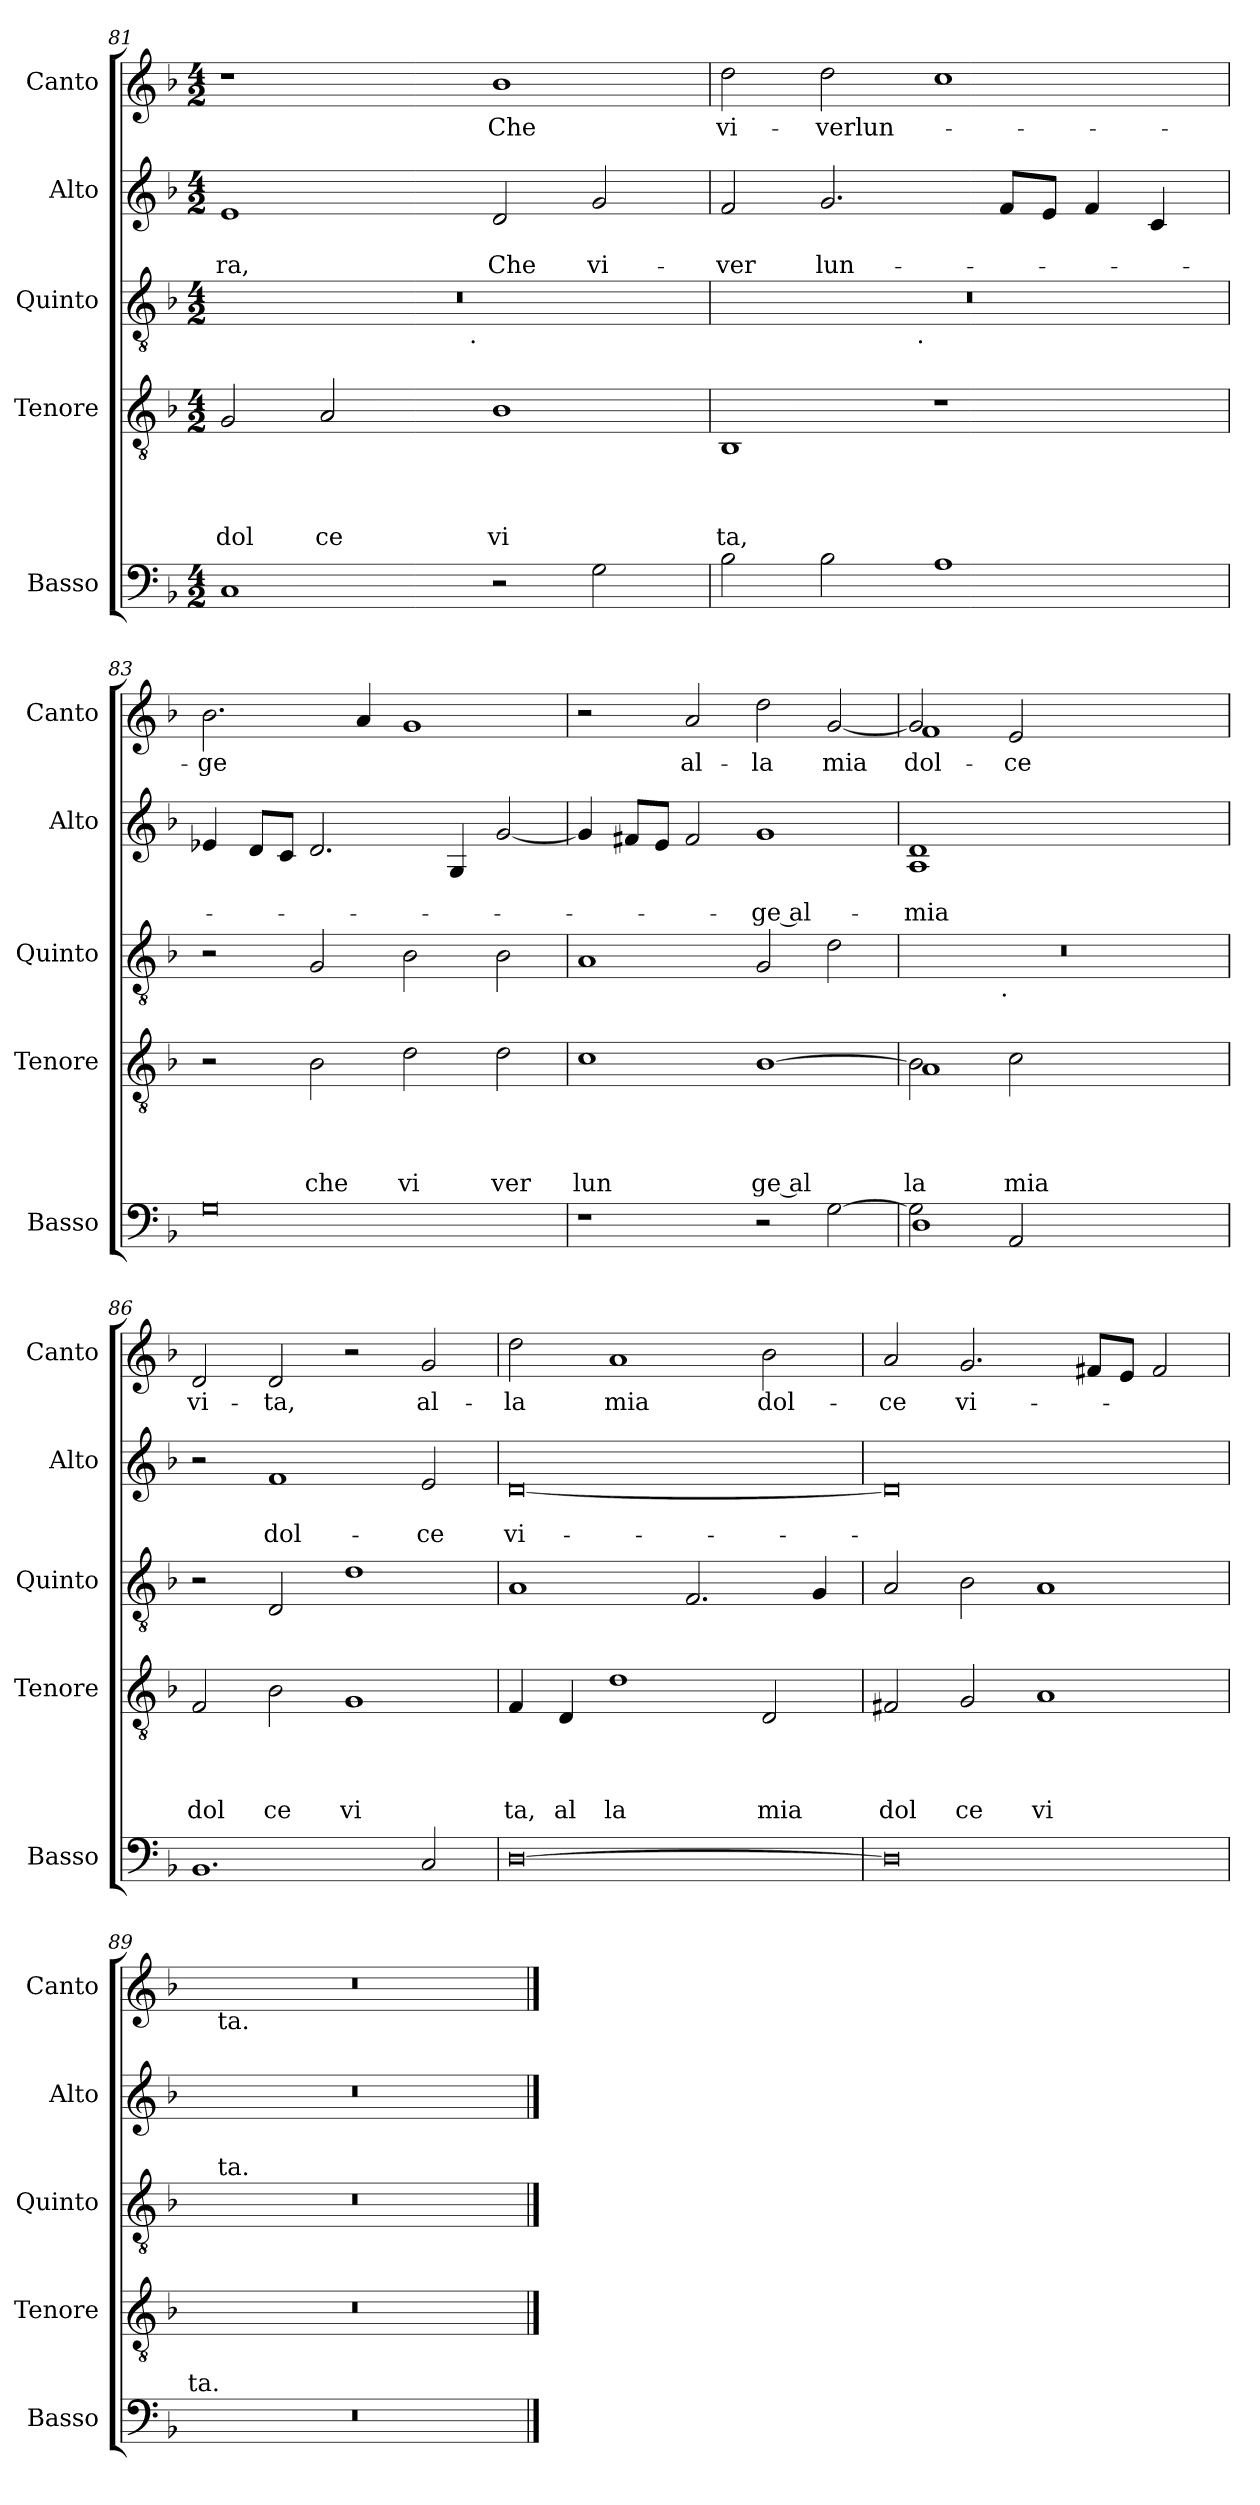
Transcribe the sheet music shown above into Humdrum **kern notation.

**kern	**kern	**text	**text	**text	**text	**kern	**kern	**text	**text	**kern	**text
*part5	*part4	*part4	*part4	*part4	*part4	*part3	*part2	*part2	*part2	*part1	*part1
*staff5	*staff4	*staff4	*staff4	*staff4	*staff4	*staff3	*staff2	*staff2	*staff2	*staff1	*staff1
*I"Basso	*I"Tenore	*	*	*	*	*I"Quinto	*I"Alto	*	*	*I"Canto	*
*I'Basso	*I'Tenore	*	*	*	*	*I'Quinto	*I'Alto	*	*	*I'Canto	*
!!LO:LB:g=z
*clefF4	*clefGv2	*	*	*	*	*clefGv2	*clefG2	*	*	*clefG2	*
*k[b-]	*k[b-]	*	*	*	*	*k[b-]	*k[b-]	*	*	*k[b-]	*
*F:	*F:	*	*	*	*	*F:	*F:	*	*	*F:	*
*M4/2	*M4/2	*	*	*	*	*M4/2	*M4/2	*	*	*M4/2	*
=81	=81	=81	=81	=81	=81	=81	=81	=81	=81	=81	=81
!	!	!	!	!	!LO:LY:b	!	!	!	!LO:LY:b	!	!
*	*	*	*	*	*	*^	*	*	*	*	*
1C	2G/	.	.	.	dol	0r	2ryy	1e	.	-ra,	1r	.
!	!	!	!	!	!LO:LY:b	!	!	!	!	!	!	!
.	2A/	.	.	.	ce	.	4ryy	.	.	.	.	.
.	.	.	.	.	.	.	8ryy	.	.	.	.	.
.	.	.	.	.	.	.	16ryy	.	.	.	.	.
.	.	.	.	.	.	.	64ryy	.	.	.	.	.
!	!	!	!	!	!	!	!LO:TX:b:t=.	!	!	!	!	!
.	.	.	.	.	.	.	1ryy	.	.	.	.	.
!	!	!	!	!	!LO:LY:b	!	!	!	!	!LO:LY:b	!	!LO:LY:b
2r	1B-	.	.	.	vi	.	.	2d/	.	Che	1b-	Che
!	!	!	!	!	!	!	!	!	!	!LO:LY:b	!	!
2G\	.	.	.	.	.	.	.	2g/	.	vi-	.	.
.	.	.	.	.	.	.	32.ryy	.	.	.	.	.
=82	=82	=82	=82	=82	=82	=82	=82	=82	=82	=82	=82	=82
!	!	!	!	!	!LO:LY:b	!	!	!	!	!LO:LY:b	!	!LO:LY:b
2B-\	1BB-	.	.	.	ta,	0r	2ryy	2f/	.	-ver	2dd\	vi-
!	!	!	!	!	!	!	!	!	!	!LO:LY:b	!	!LO:LY:b
2B-\	.	.	.	.	.	.	4...ryy	2.g/	.	lun-	2dd\	-verlun-
!	!	!	!	!	!	!	!LO:TX:b:t=.	!	!	!	!	!
.	.	.	.	.	.	.	1ryy	.	.	.	.	.
1A	1r	.	.	.	.	.	.	.	.	.	1cc	.
.	.	.	.	.	.	.	.	8f/L	.	.	.	.
.	.	.	.	.	.	.	.	8e/J	.	.	.	.
.	.	.	.	.	.	.	.	4f/	.	.	.	.
.	.	.	.	.	.	.	.	4c/	.	.	.	.
.	.	.	.	.	.	.	32ryy	.	.	.	.	.
=83	=83	=83	=83	=83	=83	=83	=83	=83	=83	=83	=83	=83
!	!	!	!	!	!	!	!	!	!	!	!	!LO:LY:b
*	*	*	*	*	*	*v	*v	*	*	*	*	*
0G	2r	.	.	.	.	2r	4e-X/	.	.	2.b-\	-ge
.	.	.	.	.	.	.	8d/L	.	.	.	.
.	.	.	.	.	.	.	8c/J	.	.	.	.
!	!	!	!	!	!LO:LY:b	!	!	!	!	!	!
.	2B-\	.	.	.	che	2G/	2.d/	.	.	.	.
.	.	.	.	.	.	.	.	.	.	4a/	.
!	!	!	!	!	!LO:LY:b	!	!	!	!	!	!
.	2d\	.	.	.	vi	2B-\	.	.	.	1g	.
.	.	.	.	.	.	.	4G/	.	.	.	.
!	!	!	!	!	!LO:LY:b	!	!	!	!	!	!
.	2d\	.	.	.	ver	2B-\	[<2g/	.	.	.	.
=84	=84	=84	=84	=84	=84	=84	=84	=84	=84	=84	=84
!	!	!	!	!	!LO:LY:b	!	!	!	!	!	!
1r	1c	.	.	.	lun	1A	4g/]	.	.	2r	.
.	.	.	.	.	.	.	8f#X/L	.	.	.	.
.	.	.	.	.	.	.	8e/J	.	.	.	.
!	!	!	!	!	!	!	!	!	!	!	!LO:LY:b
.	.	.	.	.	.	.	2f#/	.	.	2a/	al-
!	!	!	!	!	!LO:LY:b	!	!	!	!LO:LY:b:rj	!	!LO:LY:b
2r	[>1B-	.	.	.	ge al	2G/	1g	.	-ge al-	2dd\	-la
!	!	!	!	!	!	!	!	!	!	!	!LO:LY:b
[>2G\	.	.	.	.	.	2d\	.	.	.	[<2g/	mia
=85	=85	=85	=85	=85	=85	=85	=85	=85	=85	=85	=85
*^	*^	*	*	*	*	*	*	*	*	*	*
!	!	!	!	!	!	!	!LO:LY:b	!	!	!	!LO:LY:b	!	!LO:LY:b
*	*	*	*	*	*	*	*	*^	*	*	*	*^	*
2G\]	1D	2B-\]	1A	.	.	.	la	0r	4ryy	1A 1d	.	mia	2g/]	1f	dol-
.	.	.	.	.	.	.	.	.	8...ryy	.	.	.	.	.	.
!	!	!	!	!	!	!	!	!	!LO:TX:b:t=.	!	!	!	!	!	!
.	.	.	.	.	.	.	.	.	1ryy	.	.	.	.	.	.
!	!	!	!	!	!	!	!LO:LY:b	!	!	!	!	!	!	!	!LO:LY:b
2AA/	.	2c\	.	.	.	.	mia	.	.	.	.	.	2e/	.	ce
1ryy	1ryy	1ryy	1ryy	.	.	.	.	.	.	1ryy	.	.	1ryy	1ryy	.
.	.	.	.	.	.	.	.	.	2ryy	.	.	.	.	.	.
.	.	.	.	.	.	.	.	.	64ryy	.	.	.	.	.	.
=86	=86	=86	=86	=86	=86	=86	=86	=86	=86	=86	=86	=86	=86	=86	=86
!	!	!	!	!	!	!	!LO:LY:b	!	!	!	!	!	!	!	!LO:LY:b
*v	*v	*	*	*	*	*	*	*v	*v	*	*	*	*v	*v	*
*	*v	*v	*	*	*	*	*	*	*	*	*	*
1.BB-	2F/	.	.	.	dol	2r	2r	.	.	2d/	-vi-
!	!	!	!	!	!LO:LY:b	!	!	!	!LO:LY:b	!	!LO:LY:b
.	2B-\	.	.	.	ce	2D/	1f	.	dol-	2d/	-ta,
!	!	!	!	!	!LO:LY:b	!	!	!	!	!	!
.	1G	.	.	.	vi	1d	.	.	.	2r	.
!	!	!	!	!	!	!	!	!	!LO:LY:b	!	!LO:LY:b
2C/	.	.	.	.	.	.	2e/	.	-ce	2g/	al-
=87	=87	=87	=87	=87	=87	=87	=87	=87	=87	=87	=87
!	!	!	!	!	!LO:LY:b	!	!	!	!LO:LY:b	!	!LO:LY:b
[>0D	4F/	.	.	.	ta,	1A	[<0d	.	vi-	2dd\	-la
!	!	!	!	!	!LO:LY:b	!	!	!	!	!	!
.	4D/	.	.	.	al	.	.	.	.	.	.
!	!	!	!	!	!LO:LY:b	!	!	!	!	!	!LO:LY:b
.	1d	.	.	.	la	.	.	.	.	1a	mia
.	.	.	.	.	.	2.F/	.	.	.	.	.
!	!	!	!	!	!LO:LY:b	!	!	!	!	!	!LO:LY:b
.	2D/	.	.	.	mia	.	.	.	.	2b-\	dol-
.	.	.	.	.	.	4G/	.	.	.	.	.
=88	=88	=88	=88	=88	=88	=88	=88	=88	=88	=88	=88
!	!	!	!	!	!LO:LY:b	!	!	!	!	!	!LO:LY:b
0D]	2F#X/	.	.	.	dol	2A/	0d]	.	.	2a/	-ce
!	!	!	!	!	!LO:LY:b	!	!	!	!	!	!LO:LY:b
.	2G/	.	.	.	ce	2B-\	.	.	.	2.g/	vi-
!	!	!	!	!	!LO:LY:b	!	!	!	!	!	!
.	1A	.	.	.	vi	1A	.	.	.	.	.
.	.	.	.	.	.	.	.	.	.	8f#X/L	.
.	.	.	.	.	.	.	.	.	.	8e/J	.
.	.	.	.	.	.	.	.	.	.	2f#/	.
=89	=89	=89	=89	=89	=89	=89	=89	=89	=89	=89	=89
!LO:TX:a:t=ta.	!	!	!	!	!	!	!	!	!	!	!
*	*	*	*	*	*	*^	*	*	*	*^	*
0r	0r	.	.	.	.	0r	16.ryy	0r	.	.	0r	16.ryy	.
!	!	!	!	!	!	!	!	!	!	!	!	!LO:TX:b:t=ta.	!
!	!	!	!	!	!	!	!LO:TX:a:t=ta.	!	!	!	!	!	!
.	.	.	.	.	.	.	1ryy	.	.	.	.	1ryy	.
.	.	.	.	.	.	.	2ryy	.	.	.	.	2ryy	.
.	.	.	.	.	.	.	4ryy	.	.	.	.	4ryy	.
.	.	.	.	.	.	.	8ryy	.	.	.	.	8ryy	.
.	.	.	.	.	.	.	32ryy	.	.	.	.	32ryy	.
*	*	*	*	*	*	*v	*v	*	*	*	*v	*v	*
==	==	==	==	==	==	==	==	==	==	==	==
*-	*-	*-	*-	*-	*-	*-	*-	*-	*-	*-	*-
